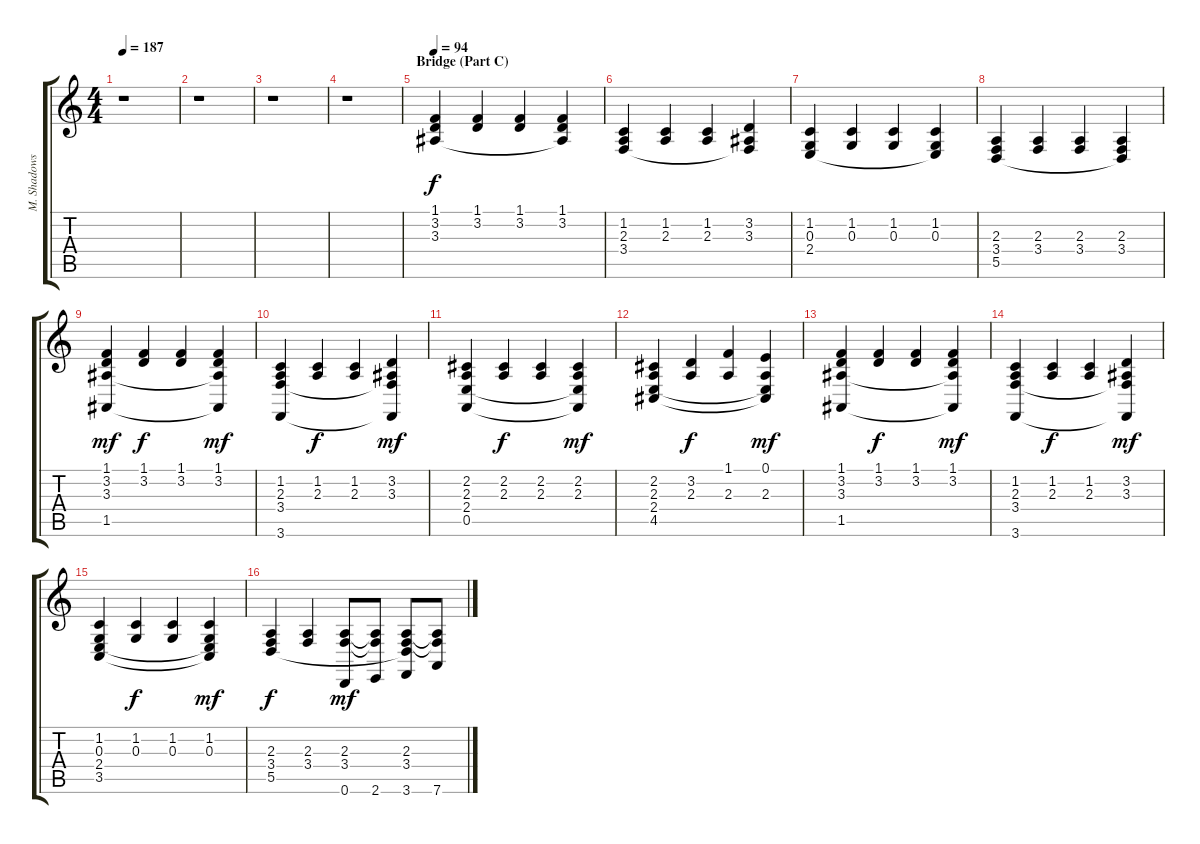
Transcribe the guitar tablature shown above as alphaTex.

\track ("M. Shadows (Piano)" "M. Shadows") {instrument acousticgrandpiano}
\staff {score tabs}
\tuning (E4 B3 G3 D3 A2 D2) {hide}
\ts (4 4)
\tempo 187
\clef g2
\ks c
r.1{dy f} |
r.1 |
r.1 |
r.1 |
\section ("" "Bridge (Part C)")
\tempo 94
(1.1 3.2 3.3).4 (1.1 3.2).4 (1.1 3.2).4 (1.1 3.2 3.3{t}).4 |
(1.2 2.3 3.4).4 (1.2 2.3).4 (1.2 2.3).4 (3.2 3.3 3.4{t}).4 |
(1.2 0.3 2.4).4 (1.2 0.3).4 (1.2 0.3).4 (1.2 0.3 2.4{t}).4 |
(2.3 3.4 5.5).4 (2.3 3.4).4 (2.3 3.4).4 (2.3 3.4 5.5{t}).4 |
(1.1 3.2 3.3 1.5).4{dy mf} (1.1 3.2).4{dy f} (1.1 3.2).4 (1.1 3.2 3.3{t} 1.5{t}).4{dy mf} |
(1.2 2.3 3.4 3.6).4 (1.2 2.3).4{dy f} (1.2 2.3).4 (3.2 3.3 3.4{t} 3.6{t}).4{dy mf} |
(2.2 2.3 2.4 0.5).4 (2.2 2.3).4{dy f} (2.2 2.3).4 (2.2 2.3 2.4{t} 0.5{t}).4{dy mf} |
(2.2 2.3 2.4 4.5).4 (3.2 2.3).4{dy f} (1.1 2.3).4 (0.1 2.3 2.4{t} 4.5{t}).4{dy mf} |
(1.1 3.2 3.3 1.5).4 (1.1 3.2).4{dy f} (1.1 3.2).4 (1.1 3.2 3.3{t} 1.5{t}).4{dy mf} |
(1.2 2.3 3.4 3.6).4 (1.2 2.3).4{dy f} (1.2 2.3).4 (3.2 3.3 3.4{t} 3.6{t}).4{dy mf} |
(1.2 0.3 2.4 3.5).4 (1.2 0.3).4{dy f} (1.2 0.3).4 (1.2 0.3 2.4{t} 3.5{t}).4{dy mf} |
(2.3 3.4 5.5).4{dy f} (2.3 3.4).4 (2.3 3.4 0.6).8{dy mf} (2.3{t} 3.4{t} 2.6).8 (2.3 3.4 5.5{t} 3.6).8 (2.3{t} 3.4{t} 7.6).8
